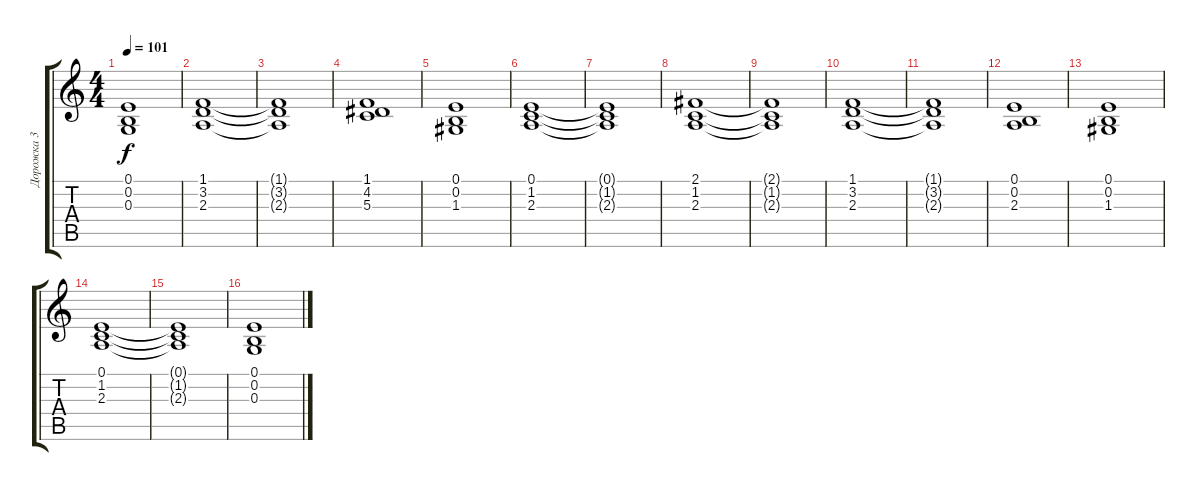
\track ("Дорожка 3" "Дорожка 3") {instrument drawbarorgan}
\staff {score tabs}
\tuning (E4 B3 G3 D3 A2 E2) {hide}
\ts (4 4)
\tempo 101
\clef g2
\ks c
(0.1{t} 0.2{t} 0.3{t}).1{dy f} |
(1.1 3.2 2.3).1 |
(1.1{t} 3.2{t} 2.3{t}).1 |
(1.1 4.2 5.3).1 |
(0.1 0.2 1.3).1 |
(0.1 1.2 2.3).1 |
(0.1{t} 1.2{t} 2.3{t}).1 |
(2.1 1.2 2.3).1 |
(2.1{t} 1.2{t} 2.3{t}).1 |
(1.1 3.2 2.3).1 |
(1.1{t} 3.2{t} 2.3{t}).1 |
(0.1 0.2 2.3).1 |
(0.1 0.2 1.3).1 |
(0.1 1.2 2.3).1 |
(0.1{t} 1.2{t} 2.3{t}).1 |
(0.1 0.2 0.3).1
